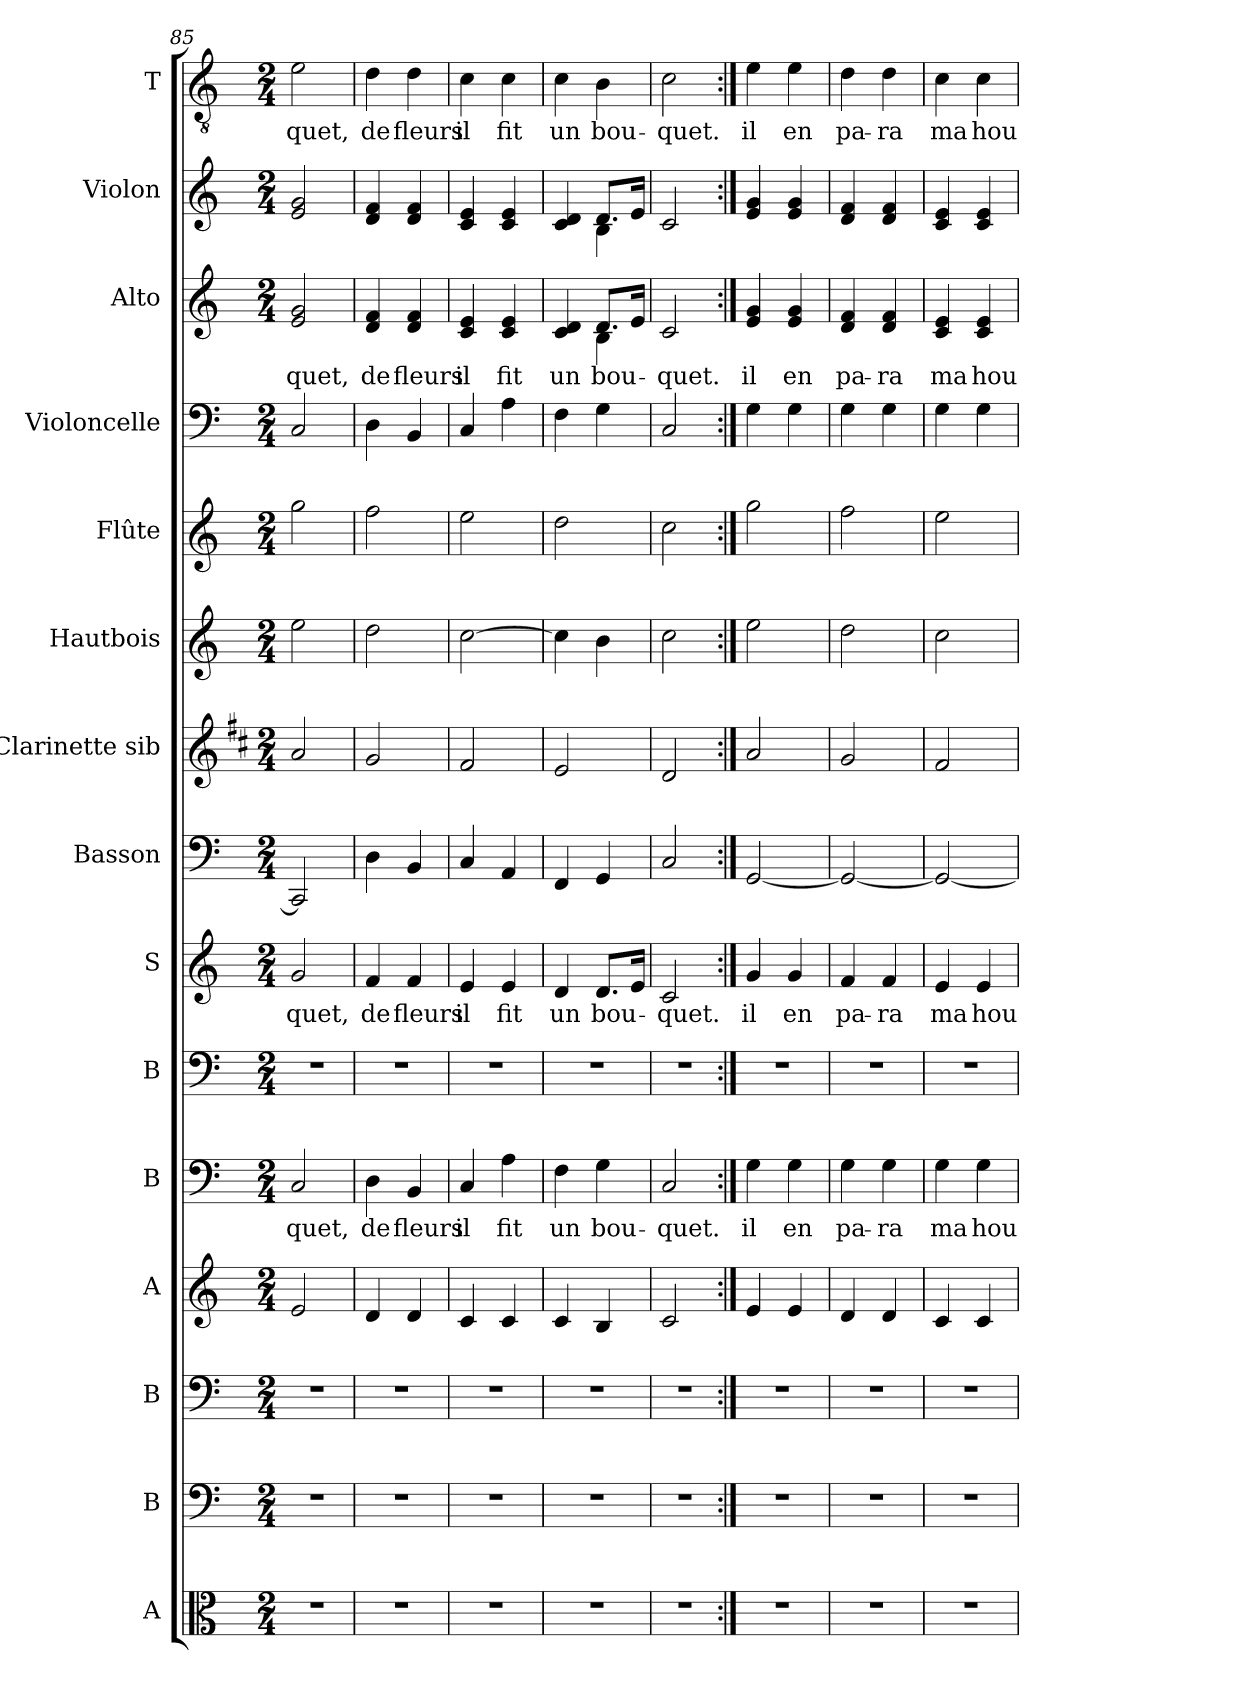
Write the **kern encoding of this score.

**kern	**kern	**kern	**kern	**kern	**text	**kern	**kern	**text	**kern	**kern	**kern	**kern	**kern	**kern	**text	**kern	**kern	**text
*part15	*part14	*part13	*part12	*part11	*part11	*part10	*part9	*part9	*part8	*part7	*part6	*part5	*part4	*part3	*part3	*part2	*part1	*part1
*staff15	*staff14	*staff13	*staff12	*staff11	*staff11	*staff10	*staff9	*staff9	*staff8	*staff7	*staff6	*staff5	*staff4	*staff3	*staff3	*staff2	*staff1	*staff1
*I"A	*I"B	*I"B	*I"A	*I"B	*	*I"B	*I"S	*	*I"Basson	*I"Clarinette sib	*I"Hautbois	*I"Flûte	*I"Violoncelle	*I"Alto	*	*I"Violon	*I"T	*
*I'A	*I'B	*I'B	*I'A	*I'B	*	*I'B	*I'S	*	*I'Bsn.	*I'Cl. Sib	*I'Hb.	*I'Fl.	*I'Vc.	*I'A	*	*I'Vln.	*I'T	*
*clefC3	*clefF4	*clefF4	*clefG2	*clefF4	*	*clefF4	*clefG2	*	*clefF4	*clefG2	*clefG2	*clefG2	*clefF4	*clefG2	*	*clefG2	*clefGv2	*
*	*	*	*	*	*	*	*	*	*	*ITrd1c2	*	*	*	*	*	*	*	*
*k[]	*k[]	*k[]	*k[]	*k[]	*	*k[]	*k[]	*	*k[]	*k[]	*k[]	*k[]	*k[]	*k[]	*	*k[]	*k[]	*
*C:	*C:	*C:	*C:	*C:	*	*C:	*C:	*	*C:	*C:	*C:	*C:	*C:	*C:	*	*C:	*C:	*
*M2/4	*M2/4	*M2/4	*M2/4	*M2/4	*	*M2/4	*M2/4	*	*M2/4	*M2/4	*M2/4	*M2/4	*M2/4	*M2/4	*	*M2/4	*M2/4	*
=85	=85	=85	=85	=85	=85	=85	=85	=85	=85	=85	=85	=85	=85	=85	=85	=85	=85	=85
!	!	!	!	!	!LO:LY:b	!	!	!LO:LY:b	!	!	!	!	!	!	!LO:LY:b	!	!	!LO:LY:b
2r	2r	2r	2e/	2C/	-quet,	2r	2g/	-quet,	2CC/]	2g/	2ee\	2gg\	2C/	2e/ 2g/	-quet,	2e/ 2g/	2e\	-quet,
!!LO:PB:g=z
=86	=86	=86	=86	=86	=86	=86	=86	=86	=86	=86	=86	=86	=86	=86	=86	=86	=86	=86
!	!	!	!	!	!LO:LY:b	!	!	!LO:LY:b	!	!	!	!	!	!	!LO:LY:b	!	!	!LO:LY:b
2r	2r	2r	4d/	4D\	de	2r	4f/	de	4D\	2f/	2dd\	2ff\	4D\	4d/ 4f/	de	4d/ 4f/	4d\	de
!	!	!	!	!	!LO:LY:b	!	!	!LO:LY:b	!	!	!	!	!	!	!LO:LY:b	!	!	!LO:LY:b
.	.	.	4d/	4BB/	fleurs	.	4f/	fleurs	4BB/	.	.	.	4BB/	4d/ 4f/	fleurs	4d/ 4f/	4d\	fleurs
=87	=87	=87	=87	=87	=87	=87	=87	=87	=87	=87	=87	=87	=87	=87	=87	=87	=87	=87
!	!	!	!	!	!LO:LY:b	!	!	!LO:LY:b	!	!	!	!	!	!	!LO:LY:b	!	!	!LO:LY:b
2r	2r	2r	4c/	4C/	il	2r	4e/	il	4C/	2e/	[2cc\	2ee\	4C/	4c/ 4e/	il	4c/ 4e/	4c\	il
!	!	!	!	!	!LO:LY:b	!	!	!LO:LY:b	!	!	!	!	!	!	!LO:LY:b	!	!	!LO:LY:b
.	.	.	4c/	4A\	fit	.	4e/	fit	4AA/	.	.	.	4A\	4c/ 4e/	fit	4c/ 4e/	4c\	fit
=88	=88	=88	=88	=88	=88	=88	=88	=88	=88	=88	=88	=88	=88	=88	=88	=88	=88	=88
!	!	!	!	!	!LO:LY:b	!	!	!LO:LY:b	!	!	!	!	!	!	!LO:LY:b	!	!	!LO:LY:b
*	*	*	*	*	*	*	*	*	*	*	*	*	*	*^	*	*^	*	*
2r	2r	2r	4c/	4F\	un	2r	4d/	un	4FF/	2d/	4cc\]	2dd\	4F\	4c/ 4d/	4ryy	un	4c/ 4d/	4ryy	4c\	un
!	!	!	!	!	!LO:LY:b	!	!	!LO:LY:b	!	!	!	!	!	!	!	!LO:LY:b	!	!	!	!LO:LY:b
.	.	.	4B/	4G\	bou-	.	8.d/L	bou-	4GG/	.	4b\	.	4G\	8.d/L	4B\	bou-	8.d/L	4B\	4B\	bou-
.	.	.	.	.	.	.	16e/Jk	.	.	.	.	.	.	16e/Jk	.	.	16e/Jk	.	.	.
*	*	*	*	*	*	*	*	*	*	*	*	*	*	*v	*v	*	*	*	*	*
*	*	*	*	*	*	*	*	*	*	*	*	*	*	*	*	*v	*v	*	*
=89	=89	=89	=89	=89	=89	=89	=89	=89	=89	=89	=89	=89	=89	=89	=89	=89	=89	=89
!	!	!	!	!	!LO:LY:b	!	!	!LO:LY:b	!	!	!	!	!	!	!LO:LY:b	!	!	!LO:LY:b
2r	2r	2r	2c/	2C/	-quet.	2r	2c/	-quet.	2C/	2c/	2cc\	2cc\	2C/	2c/	-quet.	2c/	2c\	-quet.
!!LO:PB:g=z
=90:|!	=90:|!	=90:|!	=90:|!	=90:|!	=90:|!	=90:|!	=90:|!	=90:|!	=90:|!	=90:|!	=90:|!	=90:|!	=90:|!	=90:|!	=90:|!	=90:|!	=90:|!	=90:|!
!	!	!	!	!	!LO:LY:b	!	!	!LO:LY:b	!	!	!	!	!	!	!LO:LY:b	!	!	!LO:LY:b
2r	2r	2r	4e/	4G\	il	2r	4g/	il	[2GG/	2g/	2ee\	2gg\	4G\	4e/ 4g/	il	4e/ 4g/	4e\	il
!	!	!	!	!	!LO:LY:b	!	!	!LO:LY:b	!	!	!	!	!	!	!LO:LY:b	!	!	!LO:LY:b
.	.	.	4e/	4G\	en	.	4g/	en	.	.	.	.	4G\	4e/ 4g/	en	4e/ 4g/	4e\	en
=91	=91	=91	=91	=91	=91	=91	=91	=91	=91	=91	=91	=91	=91	=91	=91	=91	=91	=91
!	!	!	!	!	!LO:LY:b	!	!	!LO:LY:b	!	!	!	!	!	!	!LO:LY:b	!	!	!LO:LY:b
2r	2r	2r	4d/	4G\	pa-	2r	4f/	pa-	2GG/_	2f/	2dd\	2ff\	4G\	4d/ 4f/	pa-	4d/ 4f/	4d\	pa-
!	!	!	!	!	!LO:LY:b	!	!	!LO:LY:b	!	!	!	!	!	!	!LO:LY:b	!	!	!LO:LY:b
.	.	.	4d/	4G\	-ra	.	4f/	-ra	.	.	.	.	4G\	4d/ 4f/	-ra	4d/ 4f/	4d\	-ra
=92	=92	=92	=92	=92	=92	=92	=92	=92	=92	=92	=92	=92	=92	=92	=92	=92	=92	=92
!	!	!	!	!	!LO:LY:b	!	!	!LO:LY:b	!	!	!	!	!	!	!LO:LY:b	!	!	!LO:LY:b
2r	2r	2r	4c/	4G\	ma	2r	4e/	ma	2GG/_	2e/	2cc\	2ee\	4G\	4c/ 4e/	ma	4c/ 4e/	4c\	ma
!	!	!	!	!	!LO:LY:b	!	!	!LO:LY:b	!	!	!	!	!	!	!LO:LY:b	!	!	!LO:LY:b
.	.	.	4c/	4G\	hou-	.	4e/	hou-	.	.	.	.	4G\	4c/ 4e/	hou-	4c/ 4e/	4c\	hou-
=	=	=	=	=	=	=	=	=	=	=	=	=	=	=	=	=	=	=
*-	*-	*-	*-	*-	*-	*-	*-	*-	*-	*-	*-	*-	*-	*-	*-	*-	*-	*-
